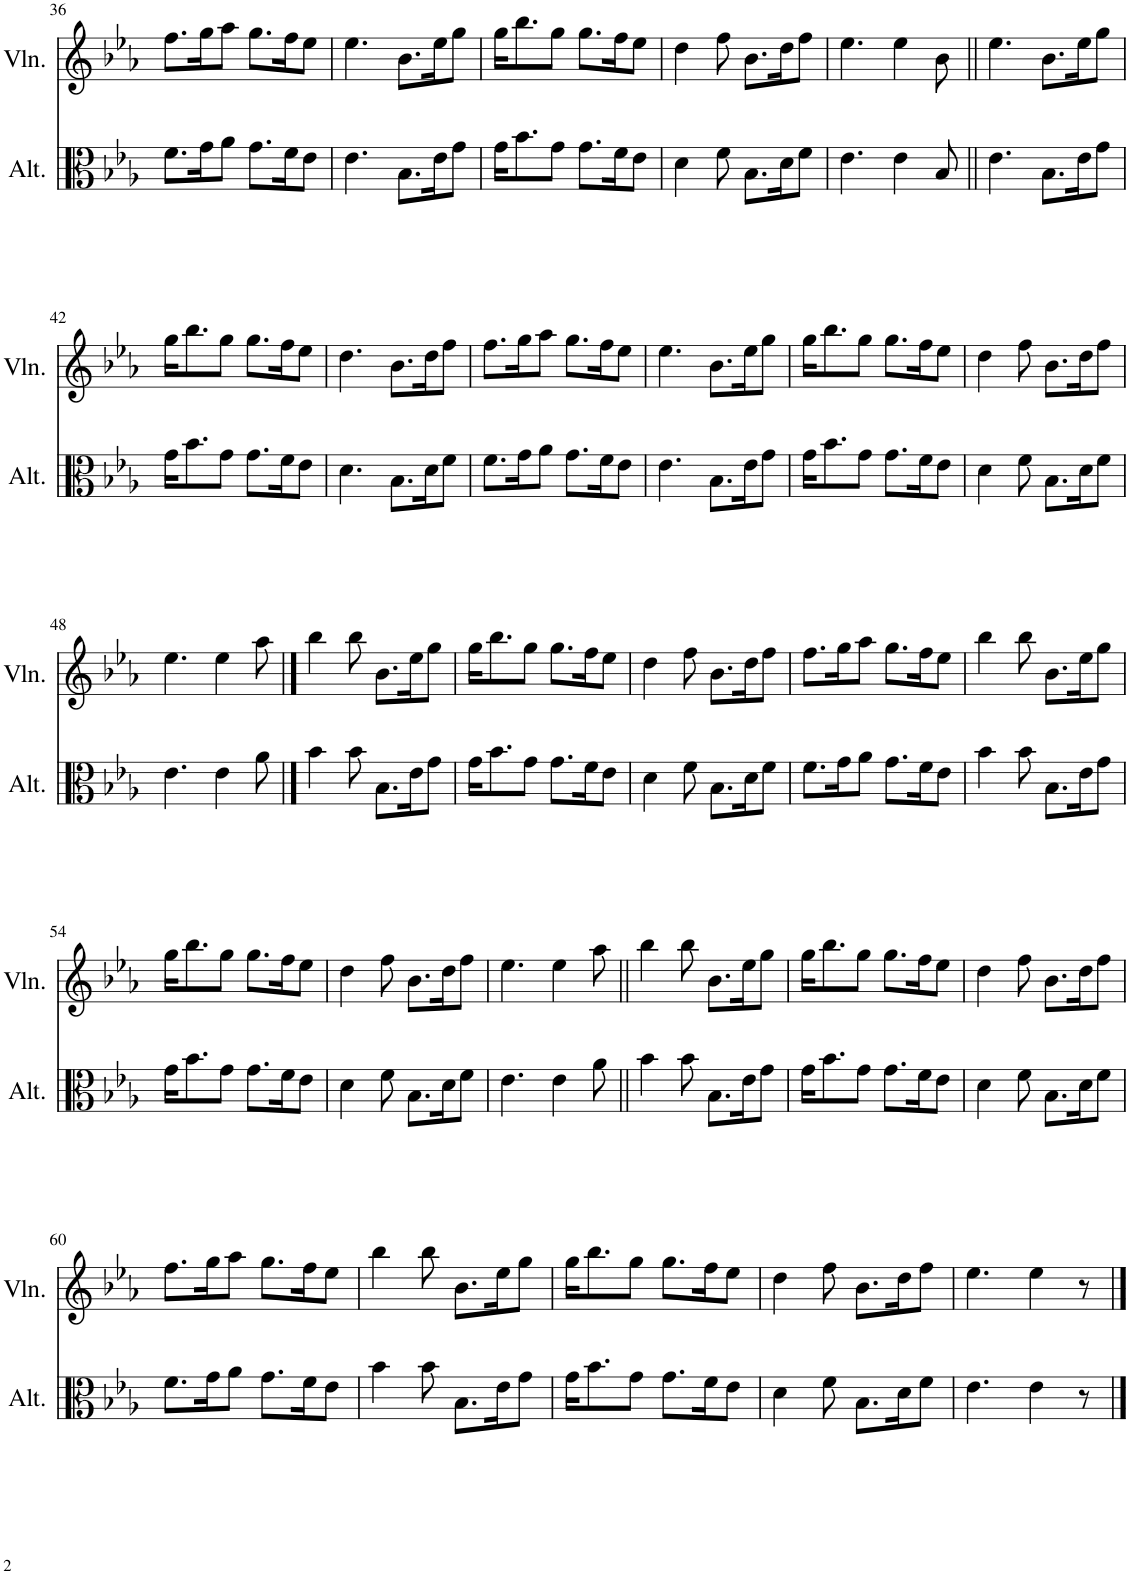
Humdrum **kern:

**kern	**kern
*part2	*part1
*staff2	*staff1
*I"Alto	*I"Violon
*I'Alt.	*I'Vln.
!!LO:PB:g=z
*clefC3	*clefG2
*k[b-e-a-]	*k[b-e-a-]
*M6/8	*M6/8
=36	=36
8.f\L	8.ff\L
16g\K	16gg\K
8a-\J	8aa-\J
8.g\L	8.gg\L
16f\K	16ff\K
8e-\J	8ee-\J
=37	=37
4.e-\	4.ee-\
8.B-\L	8.b-\L
16e-\K	16ee-\K
8g\J	8gg\J
=38	=38
16g\KL	16gg\KL
8.b-\	8.bb-\
8g\J	8gg\J
8.g\L	8.gg\L
16f\K	16ff\K
8e-\J	8ee-\J
=39	=39
4d\	4dd\
8f\	8ff\
8.B-\L	8.b-\L
16d\K	16dd\K
8f\J	8ff\J
=40	=40
4.e-\	4.ee-\
4e-\	4ee-\
8B-/	8b-\
=41||	=41||
4.e-\	4.ee-\
8.B-\L	8.b-\L
16e-\K	16ee-\K
8g\J	8gg\J
!!LO:LB:g=z
=42	=42
16g\KL	16gg\KL
8.b-\	8.bb-\
8g\J	8gg\J
8.g\L	8.gg\L
16f\K	16ff\K
8e-\J	8ee-\J
=43	=43
4.d\	4.dd\
8.B-\L	8.b-\L
16d\K	16dd\K
8f\J	8ff\J
=44	=44
8.f\L	8.ff\L
16g\K	16gg\K
8a-\J	8aa-\J
8.g\L	8.gg\L
16f\K	16ff\K
8e-\J	8ee-\J
=45	=45
4.e-\	4.ee-\
8.B-\L	8.b-\L
16e-\K	16ee-\K
8g\J	8gg\J
=46	=46
16g\KL	16gg\KL
8.b-\	8.bb-\
8g\J	8gg\J
8.g\L	8.gg\L
16f\K	16ff\K
8e-\J	8ee-\J
=47	=47
4d\	4dd\
8f\	8ff\
8.B-\L	8.b-\L
16d\K	16dd\K
8f\J	8ff\J
!!LO:LB:g=z
=48	=48
4.e-\	4.ee-\
4e-\	4ee-\
8a-\	8aa-\
==49	==49
4b-\	4bb-\
8b-\	8bb-\
8.B-\L	8.b-\L
16e-\K	16ee-\K
8g\J	8gg\J
=50	=50
16g\KL	16gg\KL
8.b-\	8.bb-\
8g\J	8gg\J
8.g\L	8.gg\L
16f\K	16ff\K
8e-\J	8ee-\J
=51	=51
4d\	4dd\
8f\	8ff\
8.B-\L	8.b-\L
16d\K	16dd\K
8f\J	8ff\J
=52	=52
8.f\L	8.ff\L
16g\K	16gg\K
8a-\J	8aa-\J
8.g\L	8.gg\L
16f\K	16ff\K
8e-\J	8ee-\J
=53	=53
4b-\	4bb-\
8b-\	8bb-\
8.B-\L	8.b-\L
16e-\K	16ee-\K
8g\J	8gg\J
!!LO:LB:g=z
=54	=54
16g\KL	16gg\KL
8.b-\	8.bb-\
8g\J	8gg\J
8.g\L	8.gg\L
16f\K	16ff\K
8e-\J	8ee-\J
=55	=55
4d\	4dd\
8f\	8ff\
8.B-\L	8.b-\L
16d\K	16dd\K
8f\J	8ff\J
=56	=56
4.e-\	4.ee-\
4e-\	4ee-\
8a-\	8aa-\
=57||	=57||
4b-\	4bb-\
8b-\	8bb-\
8.B-\L	8.b-\L
16e-\K	16ee-\K
8g\J	8gg\J
=58	=58
16g\KL	16gg\KL
8.b-\	8.bb-\
8g\J	8gg\J
8.g\L	8.gg\L
16f\K	16ff\K
8e-\J	8ee-\J
=59	=59
4d\	4dd\
8f\	8ff\
8.B-\L	8.b-\L
16d\K	16dd\K
8f\J	8ff\J
!!LO:LB:g=z
=60	=60
8.f\L	8.ff\L
16g\K	16gg\K
8a-\J	8aa-\J
8.g\L	8.gg\L
16f\K	16ff\K
8e-\J	8ee-\J
=61	=61
4b-\	4bb-\
8b-\	8bb-\
8.B-\L	8.b-\L
16e-\K	16ee-\K
8g\J	8gg\J
=62	=62
16g\KL	16gg\KL
8.b-\	8.bb-\
8g\J	8gg\J
8.g\L	8.gg\L
16f\K	16ff\K
8e-\J	8ee-\J
=63	=63
4d\	4dd\
8f\	8ff\
8.B-\L	8.b-\L
16d\K	16dd\K
8f\J	8ff\J
=64	=64
4.e-\	4.ee-\
4e-\	4ee-\
8r	8r
==	==
*-	*-
